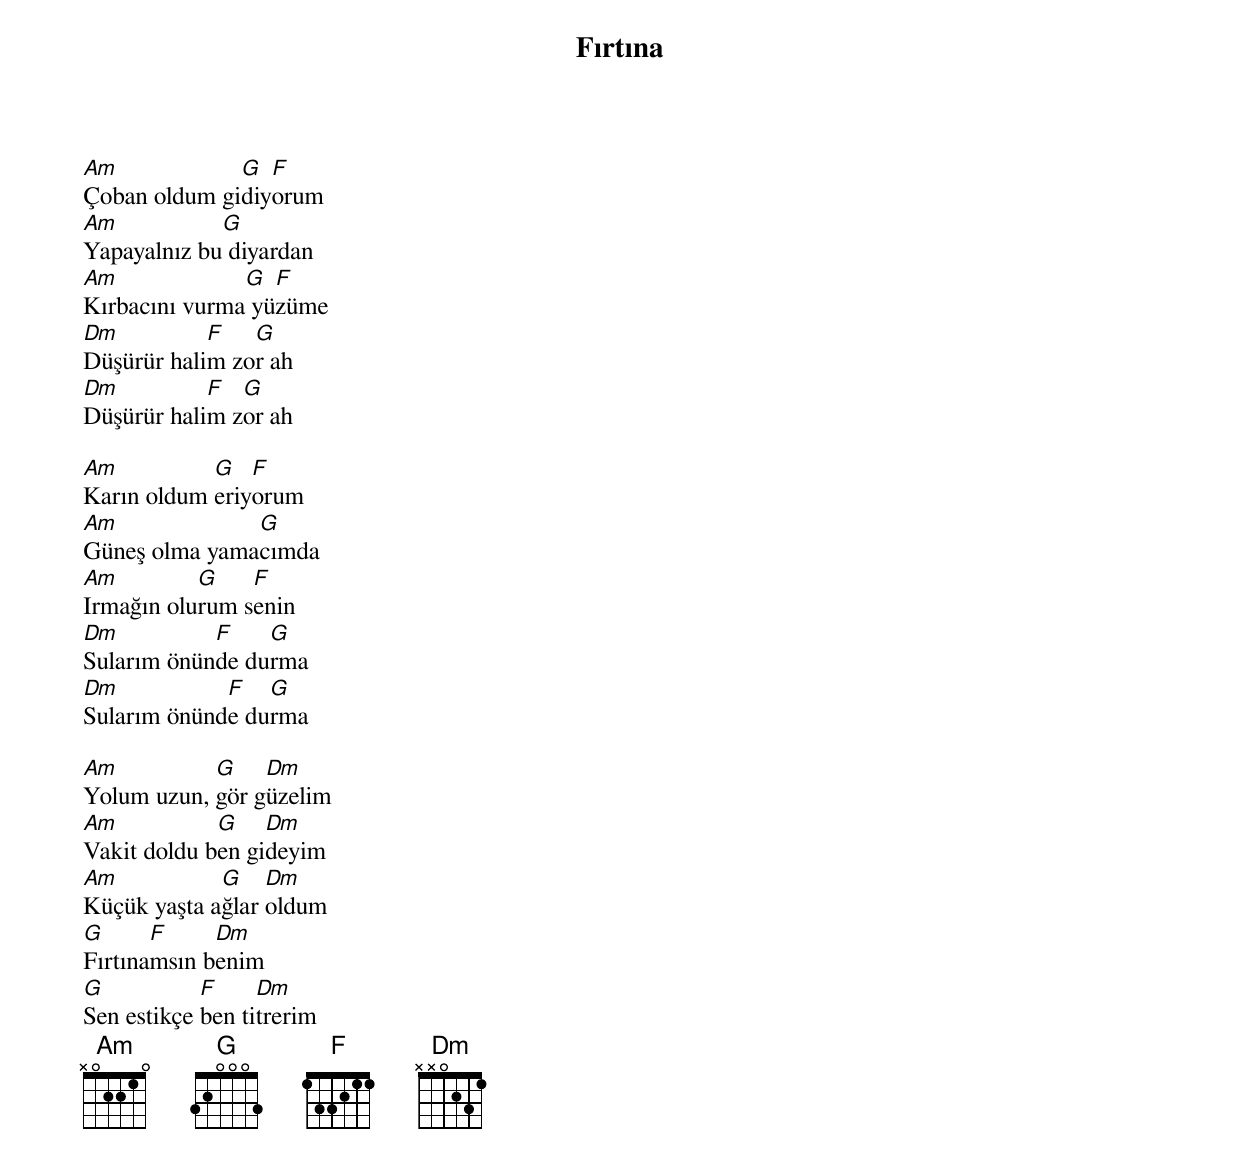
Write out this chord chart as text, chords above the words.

{title: Fırtına}
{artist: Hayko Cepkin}

Am            G  F
Çoban oldum gidiyorum
Am           G
Yapayalnız bu diyardan
Am             G  F
Kırbacını vurma yüzüme
Dm          F   G
Düşürür halim zor ah
Dm          F  G
Düşürür halim zor ah

Am          G   F
Karın oldum eriyorum
Am             G
Güneş olma yamacımda
Am         G    F
Irmağın olurum senin
Dm          F    G
Sularım önünde durma
Dm           F   G
Sularım önünde durma

Am          G    Dm
Yolum uzun, gör güzelim
Am           G    Dm
Vakit doldu ben gideyim
Am           G    Dm
Küçük yaşta ağlar oldum
G      F     Dm
Fırtınamsın benim
G           F     Dm
Sen estikçe ben titrerim
